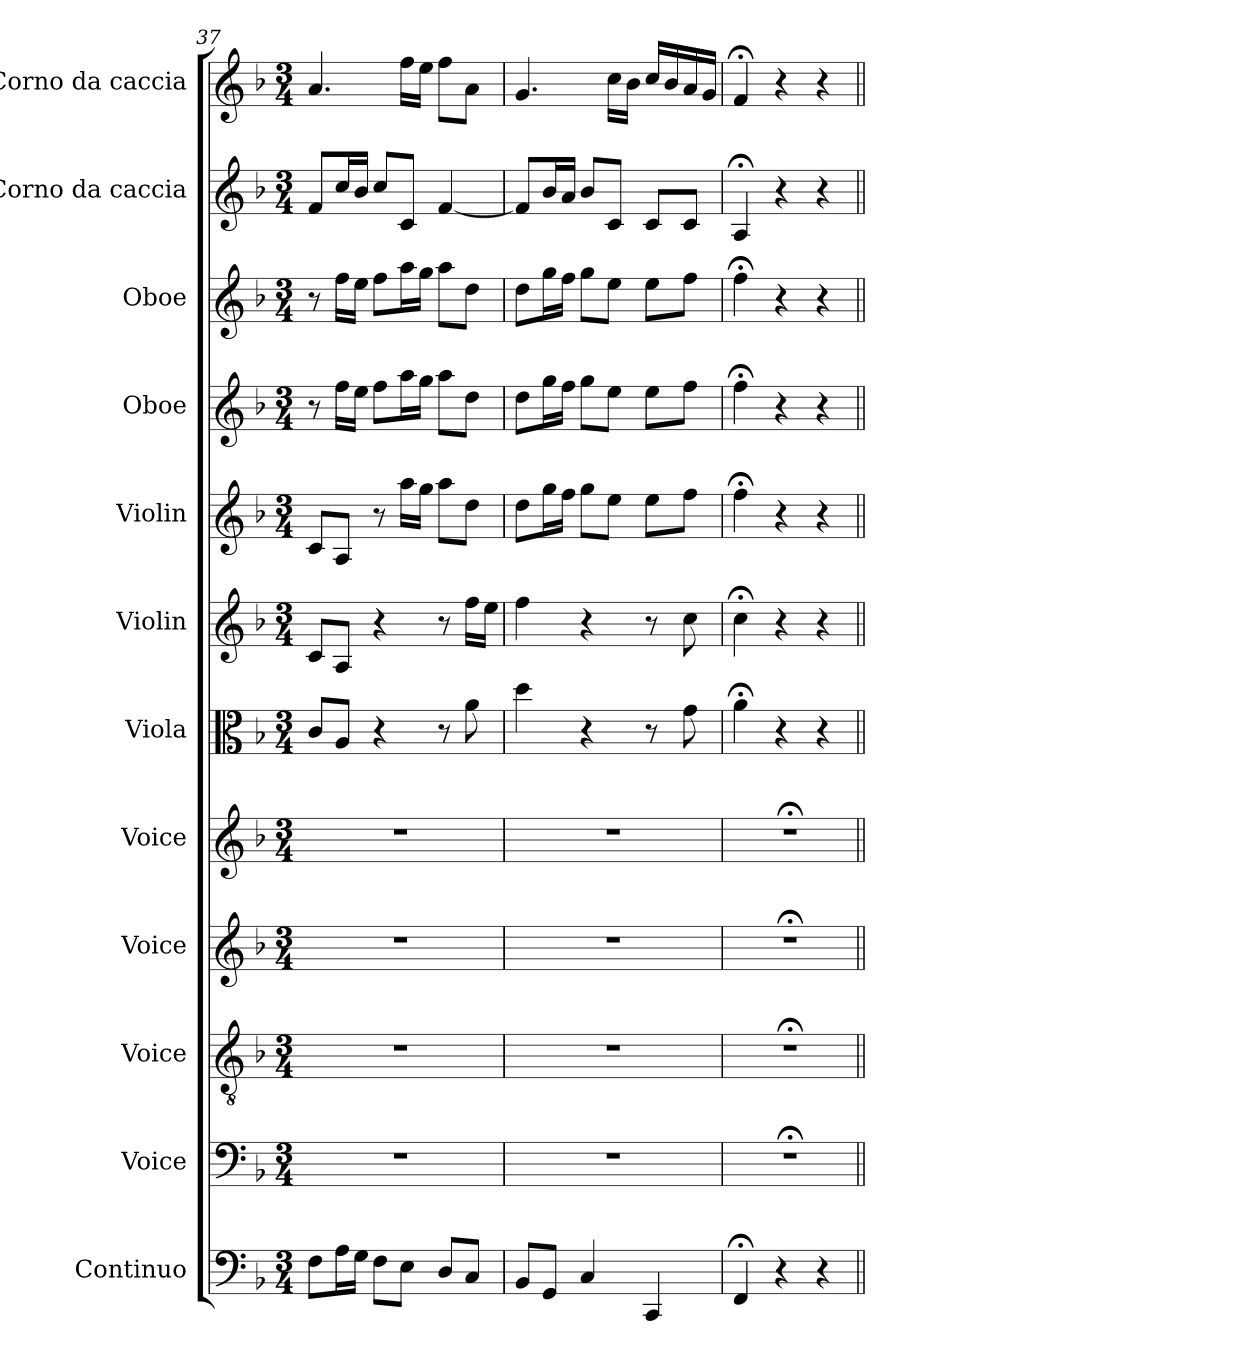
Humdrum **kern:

**kern	**kern	**kern	**kern	**kern	**kern	**kern	**kern	**kern	**kern	**kern	**kern
*part12	*part11	*part10	*part9	*part8	*part7	*part6	*part5	*part4	*part3	*part2	*part1
*staff12	*staff11	*staff10	*staff9	*staff8	*staff7	*staff6	*staff5	*staff4	*staff3	*staff2	*staff1
*I"Continuo	*I"Voice	*I"Voice	*I"Voice	*I"Voice	*I"Viola	*I"Violin	*I"Violin	*I"Oboe	*I"Oboe	*I"Corno da caccia	*I"Corno da caccia
*I'Cont.	*I'V	*I'V	*I'V	*I'V	*I'Vla.	*I'Vln.	*I'Vln.	*I'Ob.	*I'Ob.	*I'C Ca.	*I'C. Ca.
*clefF4	*clefF4	*clefGv2	*clefG2	*clefG2	*clefC3	*clefG2	*clefG2	*clefG2	*clefG2	*clefG2	*clefG2
*k[b-]	*k[b-]	*k[b-]	*k[b-]	*k[b-]	*k[b-]	*k[b-]	*k[b-]	*k[b-]	*k[b-]	*k[b-]	*k[b-]
*M3/4	*M3/4	*M3/4	*M3/4	*M3/4	*M3/4	*M3/4	*M3/4	*M3/4	*M3/4	*M3/4	*M3/4
=37	=37	=37	=37	=37	=37	=37	=37	=37	=37	=37	=37
8FL	2.r	2.r	2.r	2.r	8cL	8cL	8cL	8r	8r	8fL	4.a
16AL	.	.	.	.	8AJ	8AJ	8AJ	16ffLL	16ffLL	16ccL	.
16GJJ	.	.	.	.	.	.	.	16eeJJ	16eeJJ	16b-JJ	.
8FL	.	.	.	.	4r	4r	8r	8ffL	8ffL	8ccL	.
8EJ	.	.	.	.	.	.	16aaLL	16aaL	16aaL	8cJ	16ffLL
.	.	.	.	.	.	.	16ggJJ	16ggJJ	16ggJJ	.	16eeJJ
8DL	.	.	.	.	8r	8r	8aaL	8aaL	8aaL	[4f	8ffL
8CJ	.	.	.	.	8a	16ffLL	8ddJ	8ddJ	8ddJ	.	8aJ
.	.	.	.	.	.	16eeJJ	.	.	.	.	.
=38	=38	=38	=38	=38	=38	=38	=38	=38	=38	=38	=38
8BB-L	2.r	2.r	2.r	2.r	4dd	4ff	8ddL	8ddL	8ddL	8fL]	4.g
8GGJ	.	.	.	.	.	.	16ggL	16ggL	16ggL	16b-L	.
.	.	.	.	.	.	.	16ffJJ	16ffJJ	16ffJJ	16aJJ	.
4C	.	.	.	.	4r	4r	8ggL	8ggL	8ggL	8b-L	.
.	.	.	.	.	.	.	8eeJ	8eeJ	8eeJ	8cJ	16ccLL
.	.	.	.	.	.	.	.	.	.	.	16b-JJ
4CC	.	.	.	.	8r	8r	8eeL	8eeL	8eeL	8cL	16ccLL
.	.	.	.	.	.	.	.	.	.	.	16b-
.	.	.	.	.	8g	8cc	8ffJ	8ffJ	8ffJ	8cJ	16a
.	.	.	.	.	.	.	.	.	.	.	16gJJ
=39	=39	=39	=39	=39	=39	=39	=39	=39	=39	=39	=39
4FF;<	2.r;<	2.r;<	2.r;<	2.r;<	4a;<	4cc;<	4ff;<	4ff;<	4ff;<	4A;<	4f;<
4r	.	.	.	.	4r	4r	4r	4r	4r	4r	4r
4r	.	.	.	.	4r	4r	4r	4r	4r	4r	4r
=||	=||	=||	=||	=||	=||	=||	=||	=||	=||	=||	=||
*-	*-	*-	*-	*-	*-	*-	*-	*-	*-	*-	*-
